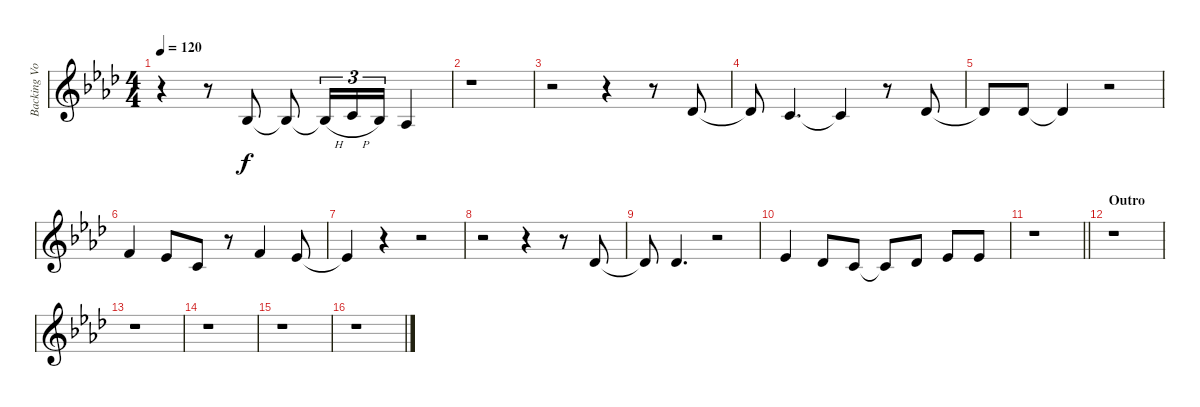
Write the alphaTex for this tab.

\track ("Backing Vocals" "Backing Vo") {instrument oboe}
\staff {score}
\tuning (E4 B3 G3 D3 A2 E2) {hide}
\ts (4 4)
\tempo 120
\clef g2
\ks fminor
r.4{dy f} r.8 3.3.8 3.3{t}.8 3.3{h t}.16{tu (3 2)} 5.3{h}.16{tu (3 2)} 3.3.16{tu (3 2)} 1.3.4 |
r.1 |
r.2 r.4 r.8 2.2.8 |
2.2{t}.8 1.2.4{d} 1.2{t}.4 r.8 2.2.8 |
2.2{t}.8 2.2.8 2.2{t}.4 r.2 |
1.1.4 4.2.8 1.2.8 r.8 1.1.4 4.2.8 |
4.2{t}.4 r.4 r.2 |
r.2 r.4 r.8 2.2.8 |
2.2{t}.8 2.2.4{d} r.2 |
4.2.4 2.2.8 1.2.8 1.2{t}.8 2.2.8 4.2.8 4.2.8 |
\barLineRight lightlight
r.1 |
\section ("" "Outro")
r.1 |
r.1 |
r.1 |
r.1 |
r.1
